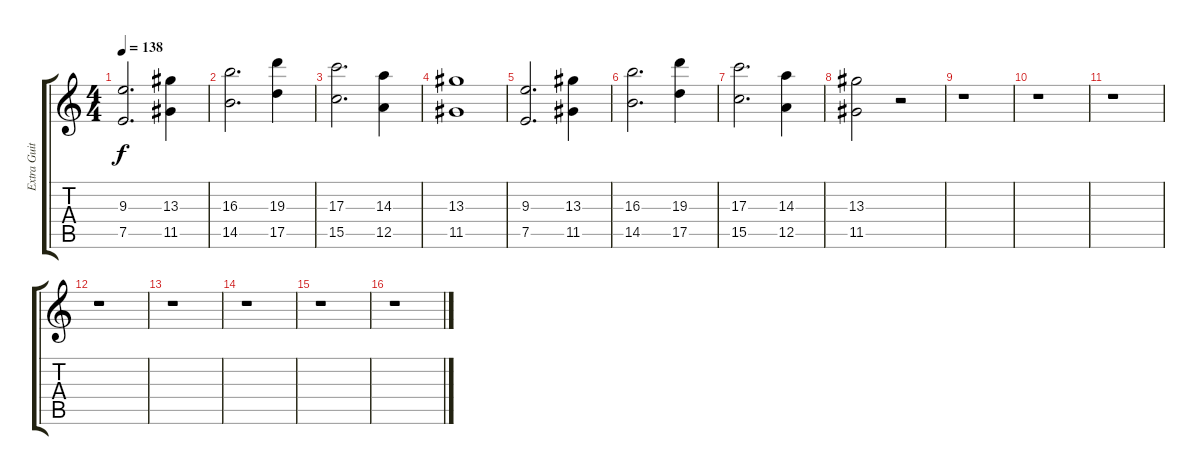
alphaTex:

\track ("Extra Guitar" "Extra Guit") {instrument overdrivenguitar}
\staff {score tabs}
\tuning (E4 B3 G3 D3 A2 E2) {hide}
\ts (4 4)
\tempo 138
\clef g2
\ks c
(9.3 7.5).2{d dy f} (13.3 11.5).4 |
(16.3 14.5).2{d} (19.3 17.5).4 |
(17.3 15.5).2{d} (14.3 12.5).4 |
(13.3 11.5).1 |
(9.3 7.5).2{d} (13.3 11.5).4 |
(16.3 14.5).2{d} (19.3 17.5).4 |
(17.3 15.5).2{d} (14.3 12.5).4 |
(13.3 11.5).2 r.2 |
r.1 |
r.1 |
r.1 |
r.1 |
r.1 |
r.1 |
r.1 |
r.1
